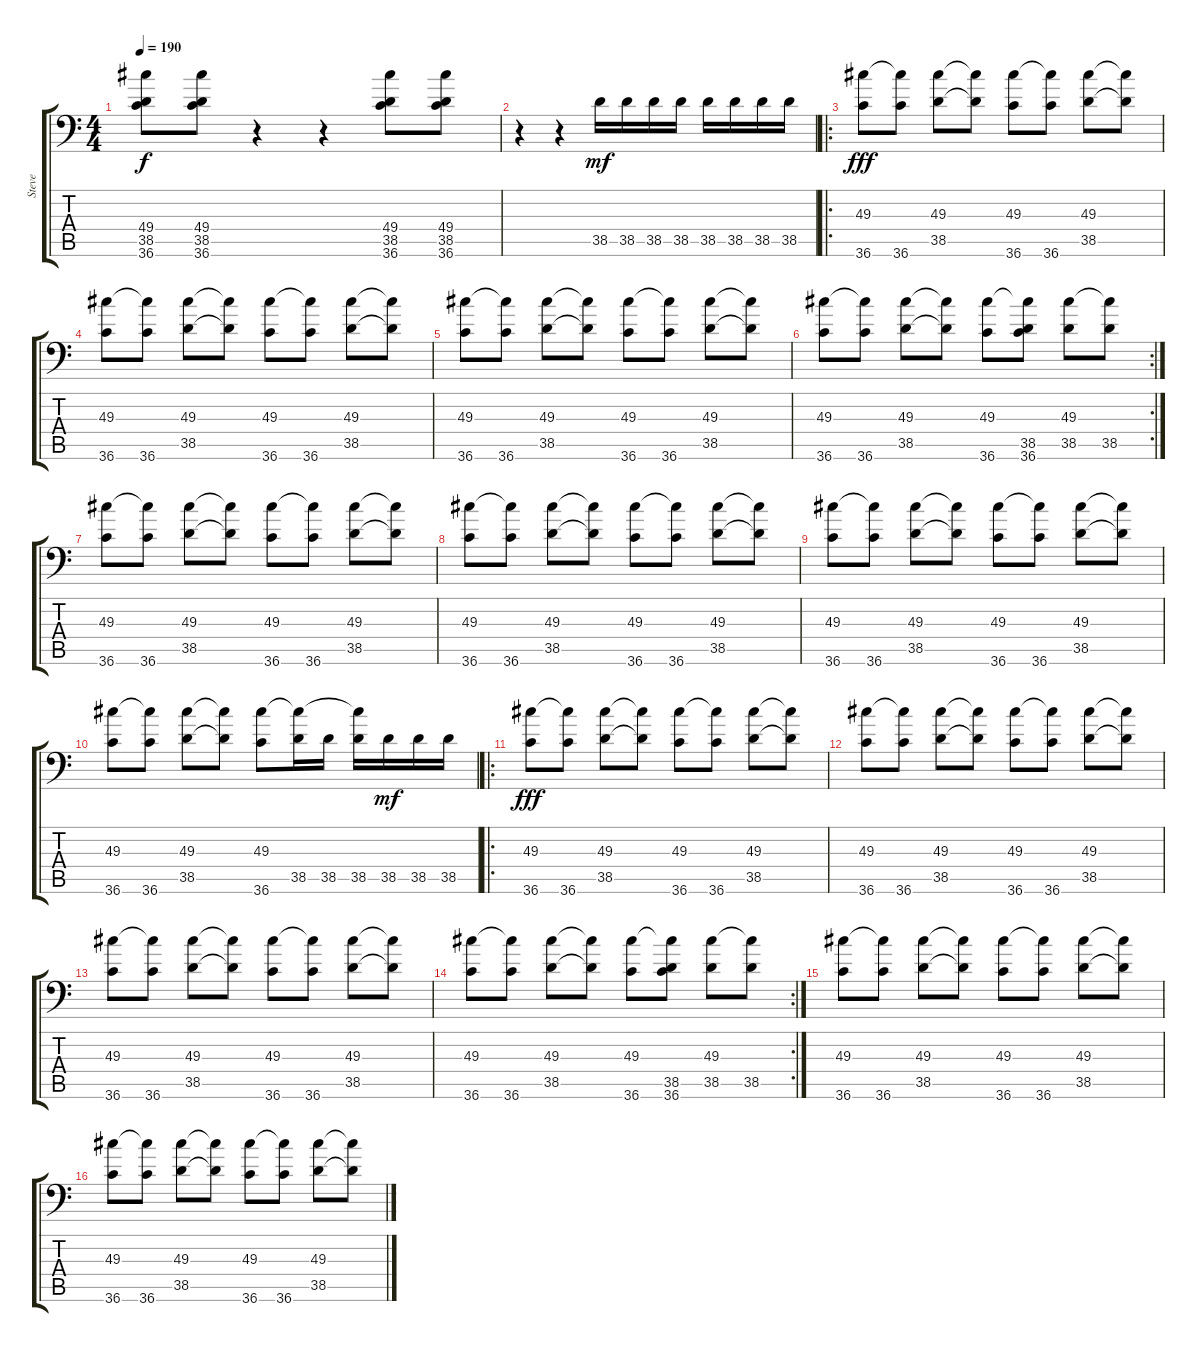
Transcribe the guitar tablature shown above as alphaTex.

\track ("Steve" "Steve") {instrument acousticgrandpiano}
\staff {score tabs}
\tuning (C-1 C-1 C-1 C-1 C-1 C-1) {hide}
\ts (4 4)
\tempo 190
\clef f4
\ks c
(49.4 38.5 36.6).8{dy f} (49.4 38.5 36.6).8 r.4 r.4 (49.4 38.5 36.6).8 (49.4 38.5 36.6).8 |
r.4 r.4 38.5.16{dy mf} 38.5.16 38.5.16 38.5.16 38.5.16 38.5.16 38.5.16 38.5.16 |
\ro
\section ("" "")
(49.3 36.6).8{dy fff} (49.3{t} 36.6).8 (49.3 38.5).8 (49.3{t} 38.5{t}).8 (49.3 36.6).8 (49.3{t} 36.6).8 (49.3 38.5).8 (49.3{t} 38.5{t}).8 |
(49.3 36.6).8 (49.3{t} 36.6).8 (49.3 38.5).8 (49.3{t} 38.5{t}).8 (49.3 36.6).8 (49.3{t} 36.6).8 (49.3 38.5).8 (49.3{t} 38.5{t}).8 |
(49.3 36.6).8 (49.3{t} 36.6).8 (49.3 38.5).8 (49.3{t} 38.5{t}).8 (49.3 36.6).8 (49.3{t} 36.6).8 (49.3 38.5).8 (49.3{t} 38.5{t}).8 |
\rc 2
(49.3 36.6).8 (49.3{t} 36.6).8 (49.3 38.5).8 (49.3{t} 38.5{t}).8 (49.3 36.6).8 (49.3{t} 38.5 36.6).8 (49.3 38.5).8 (49.3{t} 38.5).8 |
\section ("" "")
(49.3 36.6).8 (49.3{t} 36.6).8 (49.3 38.5).8 (49.3{t} 38.5{t}).8 (49.3 36.6).8 (49.3{t} 36.6).8 (49.3 38.5).8 (49.3{t} 38.5{t}).8 |
(49.3 36.6).8 (49.3{t} 36.6).8 (49.3 38.5).8 (49.3{t} 38.5{t}).8 (49.3 36.6).8 (49.3{t} 36.6).8 (49.3 38.5).8 (49.3{t} 38.5{t}).8 |
(49.3 36.6).8 (49.3{t} 36.6).8 (49.3 38.5).8 (49.3{t} 38.5{t}).8 (49.3 36.6).8 (49.3{t} 36.6).8 (49.3 38.5).8 (49.3{t} 38.5{t}).8 |
(49.3 36.6).8 (49.3{t} 36.6).8 (49.3 38.5).8 (49.3{t} 38.5{t}).8 (49.3 36.6).8 (49.3{t} 38.5).16 38.5.16 (49.3{t} 38.5).16 38.5.16{dy mf} 38.5.16 38.5.16 |
\ro
\section ("" "")
(49.3 36.6).8{dy fff} (49.3{t} 36.6).8 (49.3 38.5).8 (49.3{t} 38.5{t}).8 (49.3 36.6).8 (49.3{t} 36.6).8 (49.3 38.5).8 (49.3{t} 38.5{t}).8 |
(49.3 36.6).8 (49.3{t} 36.6).8 (49.3 38.5).8 (49.3{t} 38.5{t}).8 (49.3 36.6).8 (49.3{t} 36.6).8 (49.3 38.5).8 (49.3{t} 38.5{t}).8 |
(49.3 36.6).8 (49.3{t} 36.6).8 (49.3 38.5).8 (49.3{t} 38.5{t}).8 (49.3 36.6).8 (49.3{t} 36.6).8 (49.3 38.5).8 (49.3{t} 38.5{t}).8 |
\rc 2
(49.3 36.6).8 (49.3{t} 36.6).8 (49.3 38.5).8 (49.3{t} 38.5{t}).8 (49.3 36.6).8 (49.3{t} 38.5 36.6).8 (49.3 38.5).8 (49.3{t} 38.5).8 |
\section ("" "")
(49.3 36.6).8 (49.3{t} 36.6).8 (49.3 38.5).8 (49.3{t} 38.5{t}).8 (49.3 36.6).8 (49.3{t} 36.6).8 (49.3 38.5).8 (49.3{t} 38.5{t}).8 |
(49.3 36.6).8 (49.3{t} 36.6).8 (49.3 38.5).8 (49.3{t} 38.5{t}).8 (49.3 36.6).8 (49.3{t} 36.6).8 (49.3 38.5).8 (49.3{t} 38.5{t}).8
